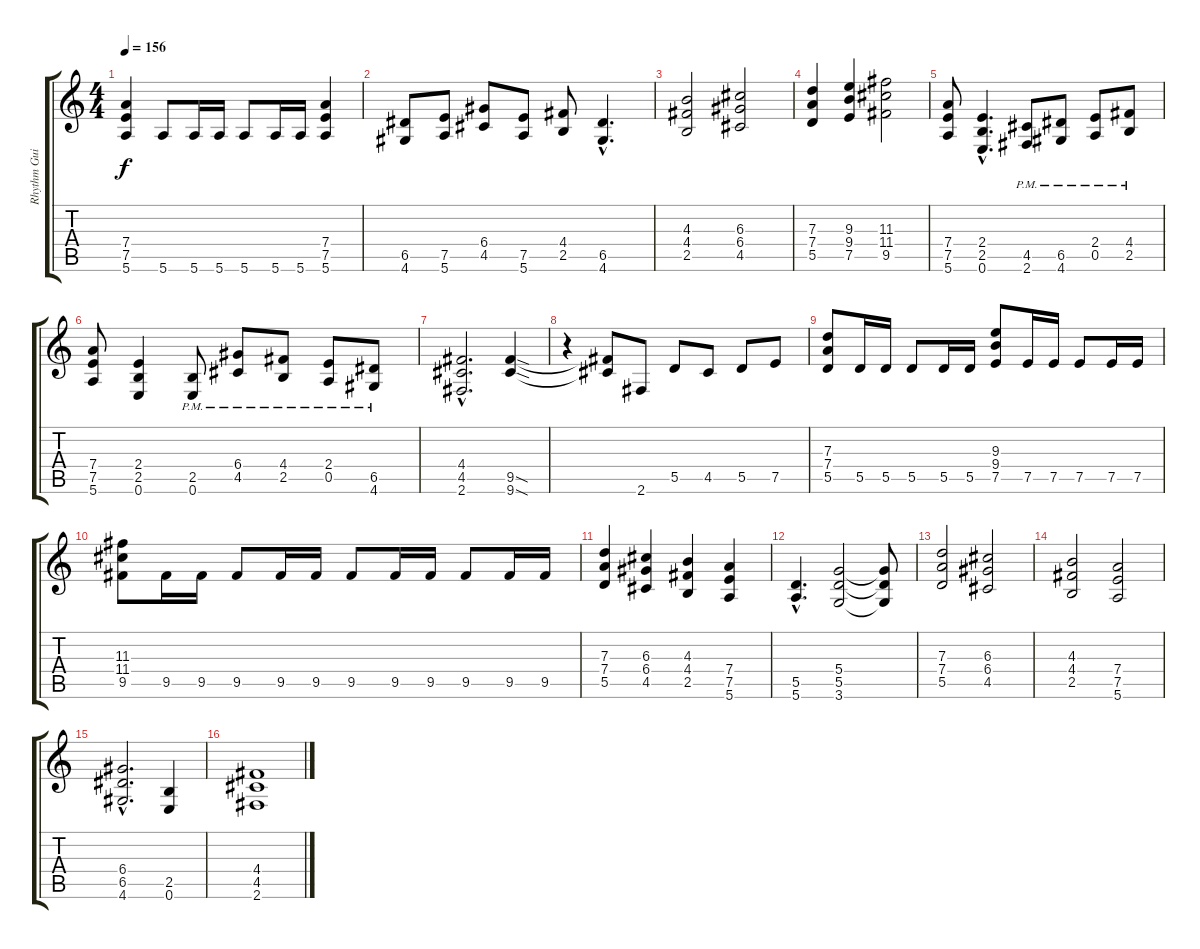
\track ("Rhythm Guitar" "Rhythm Gui") {instrument distortionguitar}
\staff {score tabs}
\tuning (E4 B3 G3 D3 A2 E2) {hide}
\ts (4 4)
\tempo 156
\clef g2
\ks c
(7.4 7.5 5.6).4{dy f} 5.6.8 5.6.16 5.6.16 5.6.8 5.6.16 5.6.16 (7.4 7.5 5.6).4 |
(6.5 4.6).8 (7.5 5.6).8 (6.4 4.5).8 (7.5 5.6).8 (4.4 2.5).8 (6.5{hac} 4.6{hac}).4{d} |
(4.3 4.4 2.5).2 (6.3 6.4 4.5).2 |
(7.3 7.4 5.5).4 (9.3 9.4 7.5).4 (11.3 11.4 9.5).2 |
(7.4 7.5 5.6).8 (2.4{hac} 2.5{hac} 0.6{hac}).4{d} (4.5{pm} 2.6{pm}).8 (6.5{pm} 4.6{pm}).8 (2.4{pm} 0.5{pm}).8 (4.4{pm} 2.5{pm}).8 |
(7.4 7.5 5.6).8 (2.4 2.5 0.6).4 (2.5{pm} 0.6{pm}).8 (6.4{pm} 4.5{pm}).8 (4.4{pm} 2.5{pm}).8 (2.4{pm} 0.5{pm}).8 (6.5{pm} 4.6{pm}).8 |
(4.4{hac} 4.5{hac} 2.6{hac}).2{d} (9.5{sod} 9.6{sod}).4 |
r.4 (9.5{t} 9.6{t}).8 2.6.8 5.5.8 4.5.8 5.5.8 7.5.8 |
\section ("" "")
(7.3 7.4 5.5).8 5.5.16 5.5.16 5.5.8 5.5.16 5.5.16 (9.3 9.4 7.5).8 7.5.16 7.5.16 7.5.8 7.5.16 7.5.16 |
(11.3 11.4 9.5).8 9.5.16 9.5.16 9.5.8 9.5.16 9.5.16 9.5.8 9.5.16 9.5.16 9.5.8 9.5.16 9.5.16 |
(7.3 7.4 5.5).4 (6.3 6.4 4.5).4 (4.3 4.4 2.5).4 (7.4 7.5 5.6).4 |
(5.5{hac} 5.6{hac}).4{d} (5.4 5.5 3.6).2 (5.4{t} 5.5{t} 3.6{t}).8 |
(7.3 7.4 5.5).2 (6.3 6.4 4.5).2 |
(4.3 4.4 2.5).2 (7.4 7.5 5.6).2 |
(6.4{hac} 6.5{hac} 4.6{hac}).2{d} (2.5 0.6).4 |
(4.4 4.5 2.6).1
